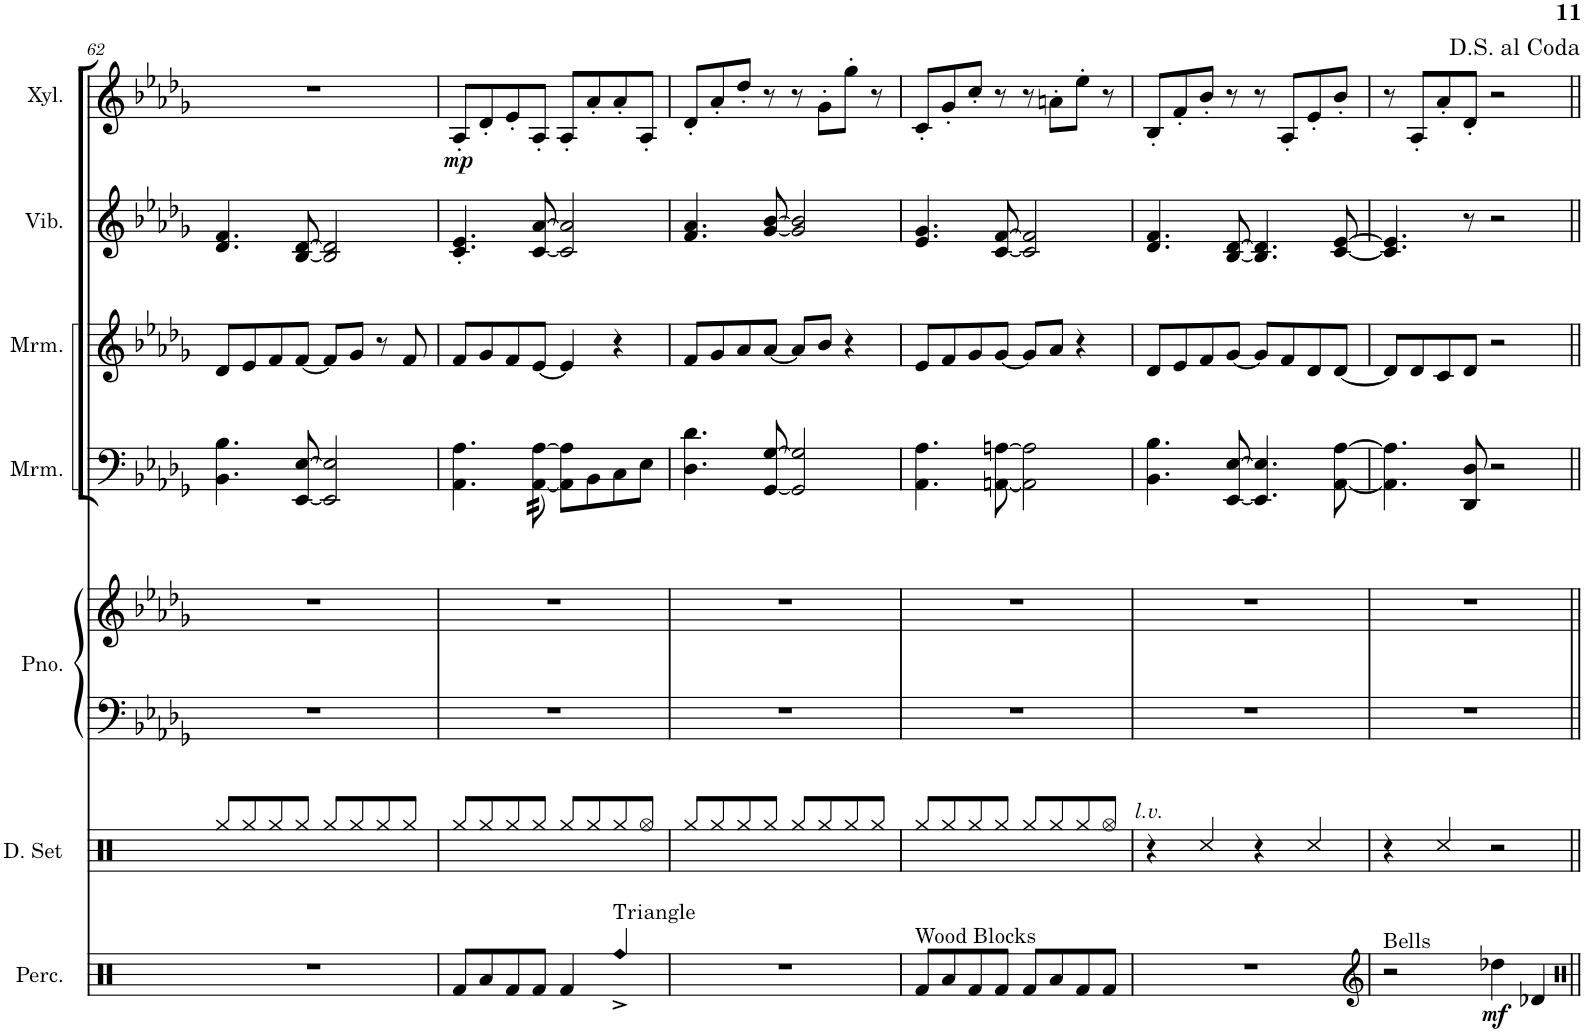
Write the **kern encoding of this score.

**kern	**dynam	**kern	**kern	**kern	**kern	**kern	**kern	**kern	**dynam
*part7	*part7	*part6	*part5	*part5	*part4	*part3	*part2	*part1	*part1
*staff8	*staff8	*staff7	*staff6	*staff5	*staff4	*staff3	*staff2	*staff1	*staff1
*I"Tubular Bells	*	*I"Drumset	*I"Piano	*	*I"Marimba	*I"Marimba	*I"Vibraphone	*I"Glockenspiel	*
*I'T.B.	*	*I'D. Set	*I'Pno.	*	*I'Mrm.	*I'Mrm.	*I'Vib.	*I'Glock.	*
!!LO:PB:g=z
*clefX	*	*clefX	*clefF4	*clefG2	*clefF4	*clefG2	*clefG2	*clefG2	*
*Trd-7c-12	*	*	*	*	*	*	*	*Trd-7c-12	*
*k[b-e-a-d-g-]	*	*k[]	*k[b-e-a-d-g-]	*k[b-e-a-d-g-]	*k[b-e-a-d-g-]	*k[b-e-a-d-g-]	*k[b-e-a-d-g-]	*k[b-e-a-d-g-]	*
*M4/4	*	*M4/4	*M4/4	*M4/4	*M4/4	*M4/4	*M4/4	*M4/4	*
=62	=62	=62	=62	=62	=62	=62	=62	=62	=62
1r	.	8Rgg/L	1r	1r	4.BB-\ 4.B-\	8d-/L	4.d-/ 4.f/	1r	.
.	.	8Rgg/	.	.	.	8e-/	.	.	.
.	.	8Rgg/	.	.	.	8f/	.	.	.
.	.	8Rgg/J	.	.	[8EE-/ [8E-/	[8f/J	[8B-/ [8d-/	.	.
.	.	8Rgg/L	.	.	2EE-/] 2E-/]	8f/L]	2B-/] 2d-/]	.	.
.	.	8Rgg/	.	.	.	8g-/J	.	.	.
.	.	8Rgg/	.	.	.	8r	.	.	.
.	.	8Rgg/J	.	.	.	8f/	.	.	.
=63	=63	=63	=63	=63	=63	=63	=63	=63	=63
!	!	!	!	!	!	!	!	!	!LO:DY:b
8f/L	.	8Rgg/L	1r	1r	4.AA-\ 4.A-\	8f/L	4.c/' 4.e-/'	8A-'/L	mp
8e/	.	8Rgg/	.	.	.	8g-/	.	8d-'/	.
8f/	.	8Rgg/	.	.	.	8f/	.	8e-'/	.
*	*	*	*	*	*tremolo	*	*	*	*
8f/J	.	8Rgg/J	.	.	[32AA-\ [32A-\	[8e-/J	[8c/ [8a-/	8A-'/J	.
.	.	.	.	.	32AA-\ 32A-\	.	.	.	.
.	.	.	.	.	32AA-\ 32A-\	.	.	.	.
.	.	.	.	.	32AA-\ 32A-\	.	.	.	.
*	*	*	*	*	*Xtremolo	*	*	*	*
4f/	.	8Rgg/L	.	.	8AA-\] 8A-\]L	4e-/]	2c/] 2a-/]	8A-'/L	.
.	.	8Rgg/	.	.	8BB-\	.	.	8a-'/	.
!LO:TX:a:t=Triangle	!	!	!	!	!	!	!	!	!
!LO:N:head=diamond	!	!	!	!	!	!	!	!	!
4aa^/	.	8Rgg/	.	.	8C\	4r	.	8a-'/	.
.	.	8Rgg/J	.	.	8E-\J	.	.	8A-'/J	.
=64	=64	=64	=64	=64	=64	=64	=64	=64	=64
1r	.	8Rgg/L	1r	1r	4.D-\ 4.d-\	8f/L	4.f/ 4.a-/	8d-'/L	.
.	.	8Rgg/	.	.	.	8g-/	.	8a-'/	.
.	.	8Rgg/	.	.	.	8a-/	.	8dd-'/J	.
.	.	8Rgg/J	.	.	[8GG-/ [8G-/	[8a-/J	[8g-/ [8b-/	8r	.
.	.	8Rgg/L	.	.	2GG-/] 2G-/]	8a-/L]	2g-/] 2b-/]	8r	.
.	.	8Rgg/	.	.	.	8b-/J	.	8g-'\L	.
.	.	8Rgg/	.	.	.	4r	.	8gg-'\J	.
.	.	8Rgg/J	.	.	.	.	.	8r	.
=65	=65	=65	=65	=65	=65	=65	=65	=65	=65
!LO:TX:a:t=Wood Blocks	!	!	!	!	!	!	!	!	!
8f/L	.	8Rgg/L	1r	1r	4.AA-\ 4.A-\	8e-/L	4.e-/ 4.g-/	8c'/L	.
8e/	.	8Rgg/	.	.	.	8f/	.	8g-'/	.
8f/	.	8Rgg/	.	.	.	8g-/	.	8cc'/J	.
8f/J	.	8Rgg/J	.	.	[8AAn\ [8An\	[8g-/J	[8c/ [8f/	8r	.
8f/L	.	8Rgg/L	.	.	2AA\] 2A\]	8g-/L]	2c/] 2f/]	8r	.
8e/	.	8Rgg/	.	.	.	8a-/J	.	8an'\L	.
8f/	.	8Rgg/	.	.	.	4r	.	8ee-'\J	.
!	!	!LO:TX:a:i:t=l.v.	!	!	!	!	!	!	!
8f/J	.	8Rgg/J	.	.	.	.	.	8r	.
=66	=66	=66	=66	=66	=66	=66	=66	=66	=66
1r	.	4r	1r	1r	4.BB-\ 4.B-\	8d-/L	4.d-/ 4.f/	8B-'/L	.
.	.	.	.	.	.	8e-/	.	8f'/	.
.	.	4Rcc/	.	.	.	8f/	.	8b-'/J	.
.	.	.	.	.	[8EE-/ [8E-/	[8g-/J	[8B-/ [8d-/	8r	.
.	.	4r	.	.	4.EE-/] 4.E-/]	8g-/L]	4.B-/] 4.d-/]	8r	.
.	.	.	.	.	.	8f/	.	8A-'/L	.
.	.	4Rcc/	.	.	.	8d-/	.	8e-'/	.
.	.	.	.	.	[8AA-\ [8A-\	[8d-/J	[8c/ [8e-/	8b-'/J	.
=67	=67	=67	=67	=67	=67	=67	=67	=67	=67
*clefG2	*	*	*	*	*	*	*	*	*
!LO:TX:a:t=Bells	!	!	!	!	!	!	!	!	!
2r	.	4r	1r	1r	4.AA-\] 4.A-\]	8d-/L]	4.c/] 4.e-/]	8r	.
.	.	.	.	.	.	8d-/	.	8A-'/L	.
.	.	4Rcc/	.	.	.	8c/	.	8a-'/	.
.	.	.	.	.	8DD-/ 8D-/	8d-/J	8r	8d-'/J	.
!	!LO:DY:b	!	!	!	!	!	!	!	!
4dd-X\	mf	2r	.	.	2r	2r	2r	2r	.
4d-X/	.	.	.	.	.	.	.	.	.
=||	=||	=||	=||	=||	=||	=||	=||	=||	=||
*-	*-	*-	*-	*-	*-	*-	*-	*-	*-
